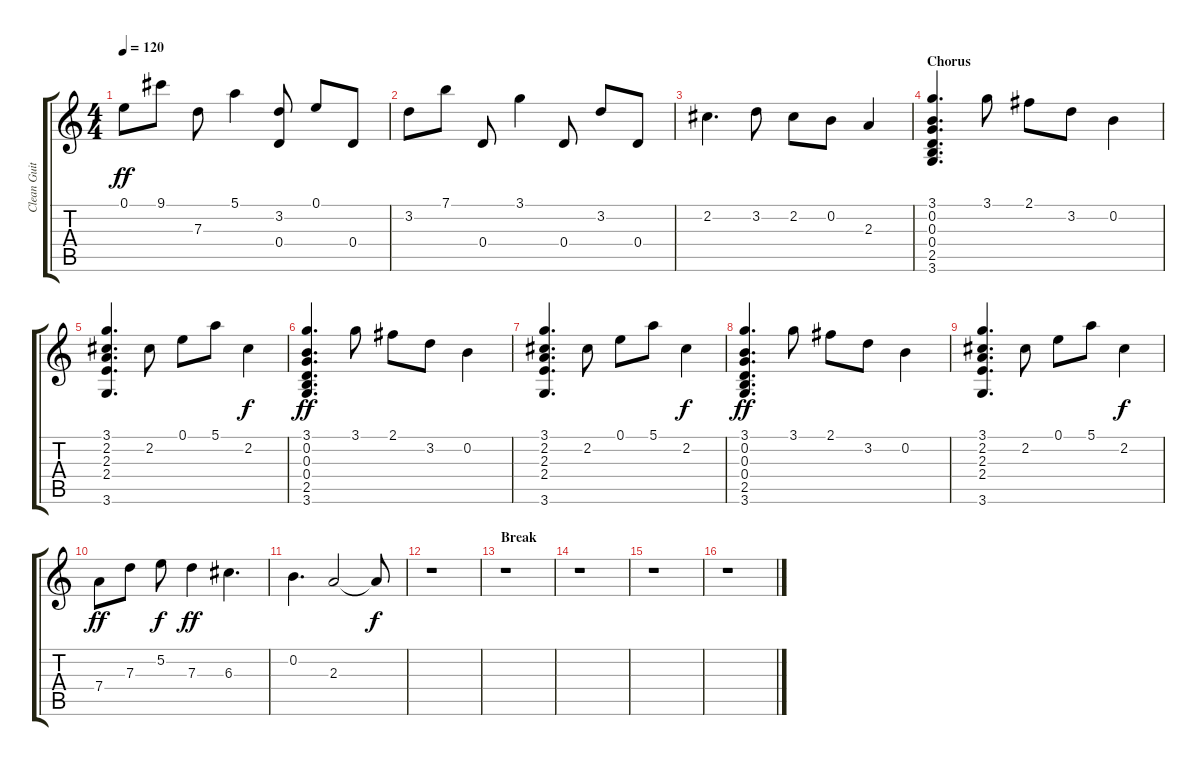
\track ("Clean Guitar 2" "Clean Guit") {instrument electricguitarclean}
\staff {score tabs}
\tuning (E4 B3 G3 D3 A2 E2) {hide}
\ts (4 4)
\tempo 120
\clef g2
\ks c
0.1.8{dy ff} 9.1.8 7.3.8 5.1.4 (3.2 0.4).8 0.1.8 0.4.8 |
3.2.8 7.1.8 0.4.8 3.1.4 0.4.8 3.2.8 0.4.8 |
2.2.4{d} 3.2.8 2.2.8 0.2.8 2.3.4 |
\section ("" "Chorus")
(3.1 0.2 0.3 0.4 2.5 3.6).4{d} 3.1.8 2.1.8 3.2.8 0.2.4 |
(3.1 2.2 2.3 2.4 3.6).4{d} 2.2.8 0.1.8 5.1.8 2.2.4{dy f} |
(3.1 0.2 0.3 0.4 2.5 3.6).4{d dy ff} 3.1.8 2.1.8 3.2.8 0.2.4 |
(3.1 2.2 2.3 2.4 3.6).4{d} 2.2.8 0.1.8 5.1.8 2.2.4{dy f} |
(3.1 0.2 0.3 0.4 2.5 3.6).4{d dy ff} 3.1.8 2.1.8 3.2.8 0.2.4 |
(3.1 2.2 2.3 2.4 3.6).4{d} 2.2.8 0.1.8 5.1.8 2.2.4{dy f} |
7.4.8{dy ff} 7.3.8 5.2.8{dy f} 7.3.4{dy ff} 6.3.4{d} |
0.2.4{d} 2.3.2 2.3{t}.8{dy f} |
r.1 |
\section ("" "Break")
r.1 |
r.1 |
r.1 |
r.1
